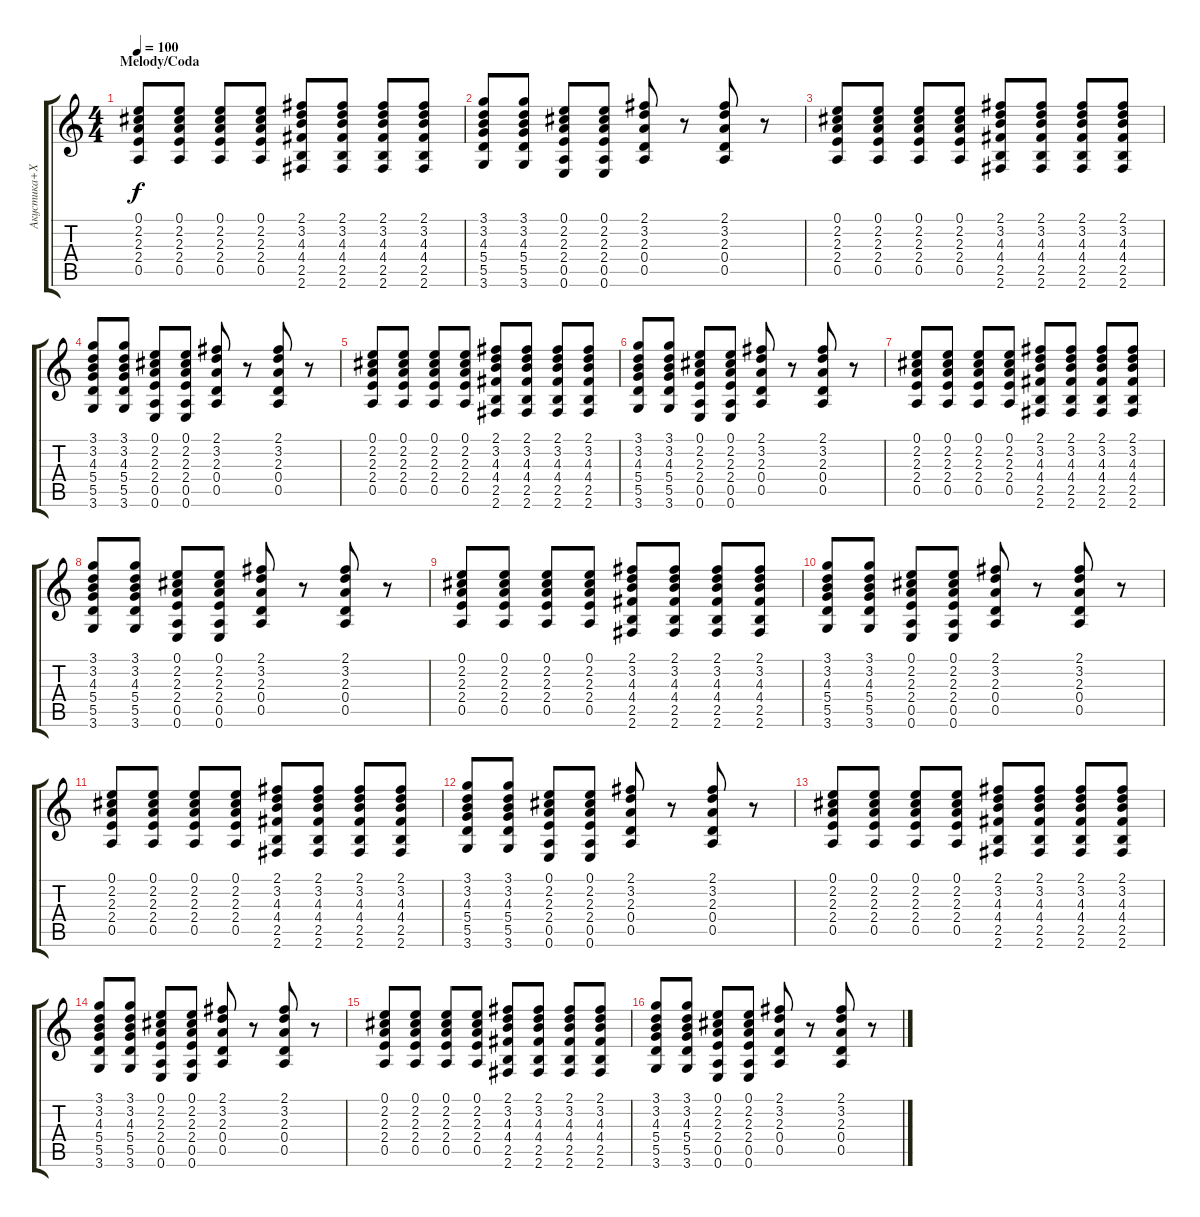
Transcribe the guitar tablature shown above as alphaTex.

\track ("Акустика+Хорус" "Акустика+Х") {instrument acousticguitarsteel}
\staff {score tabs}
\tuning (E4 B3 G3 D3 A2 E2) {hide}
\ts (4 4)
\section ("" "Melody/Coda")
\tempo 100
\clef g2
\ks c
(0.1 2.2 2.3 2.4 0.5).8{dy f} (0.1 2.2 2.3 2.4 0.5).8 (0.1 2.2 2.3 2.4 0.5).8 (0.1 2.2 2.3 2.4 0.5).8 (2.1 3.2 4.3 4.4 2.5 2.6).8 (2.1 3.2 4.3 4.4 2.5 2.6).8 (2.1 3.2 4.3 4.4 2.5 2.6).8 (2.1 3.2 4.3 4.4 2.5 2.6).8 |
(3.1 3.2 4.3 5.4 5.5 3.6).8 (3.1 3.2 4.3 5.4 5.5 3.6).8 (0.1 2.2 2.3 2.4 0.5 0.6).8 (0.1 2.2 2.3 2.4 0.5 0.6).8 (2.1 3.2 2.3 0.4 0.5).8 r.8 (2.1 3.2 2.3 0.4 0.5).8 r.8 |
(0.1 2.2 2.3 2.4 0.5).8 (0.1 2.2 2.3 2.4 0.5).8 (0.1 2.2 2.3 2.4 0.5).8 (0.1 2.2 2.3 2.4 0.5).8 (2.1 3.2 4.3 4.4 2.5 2.6).8 (2.1 3.2 4.3 4.4 2.5 2.6).8 (2.1 3.2 4.3 4.4 2.5 2.6).8 (2.1 3.2 4.3 4.4 2.5 2.6).8 |
(3.1 3.2 4.3 5.4 5.5 3.6).8 (3.1 3.2 4.3 5.4 5.5 3.6).8 (0.1 2.2 2.3 2.4 0.5 0.6).8 (0.1 2.2 2.3 2.4 0.5 0.6).8 (2.1 3.2 2.3 0.4 0.5).8 r.8 (2.1 3.2 2.3 0.4 0.5).8 r.8 |
(0.1 2.2 2.3 2.4 0.5).8 (0.1 2.2 2.3 2.4 0.5).8 (0.1 2.2 2.3 2.4 0.5).8 (0.1 2.2 2.3 2.4 0.5).8 (2.1 3.2 4.3 4.4 2.5 2.6).8 (2.1 3.2 4.3 4.4 2.5 2.6).8 (2.1 3.2 4.3 4.4 2.5 2.6).8 (2.1 3.2 4.3 4.4 2.5 2.6).8 |
(3.1 3.2 4.3 5.4 5.5 3.6).8 (3.1 3.2 4.3 5.4 5.5 3.6).8 (0.1 2.2 2.3 2.4 0.5 0.6).8 (0.1 2.2 2.3 2.4 0.5 0.6).8 (2.1 3.2 2.3 0.4 0.5).8 r.8 (2.1 3.2 2.3 0.4 0.5).8 r.8 |
(0.1 2.2 2.3 2.4 0.5).8 (0.1 2.2 2.3 2.4 0.5).8 (0.1 2.2 2.3 2.4 0.5).8 (0.1 2.2 2.3 2.4 0.5).8 (2.1 3.2 4.3 4.4 2.5 2.6).8 (2.1 3.2 4.3 4.4 2.5 2.6).8 (2.1 3.2 4.3 4.4 2.5 2.6).8 (2.1 3.2 4.3 4.4 2.5 2.6).8 |
(3.1 3.2 4.3 5.4 5.5 3.6).8 (3.1 3.2 4.3 5.4 5.5 3.6).8 (0.1 2.2 2.3 2.4 0.5 0.6).8 (0.1 2.2 2.3 2.4 0.5 0.6).8 (2.1 3.2 2.3 0.4 0.5).8 r.8 (2.1 3.2 2.3 0.4 0.5).8 r.8 |
(0.1 2.2 2.3 2.4 0.5).8 (0.1 2.2 2.3 2.4 0.5).8 (0.1 2.2 2.3 2.4 0.5).8 (0.1 2.2 2.3 2.4 0.5).8 (2.1 3.2 4.3 4.4 2.5 2.6).8 (2.1 3.2 4.3 4.4 2.5 2.6).8 (2.1 3.2 4.3 4.4 2.5 2.6).8 (2.1 3.2 4.3 4.4 2.5 2.6).8 |
(3.1 3.2 4.3 5.4 5.5 3.6).8 (3.1 3.2 4.3 5.4 5.5 3.6).8 (0.1 2.2 2.3 2.4 0.5 0.6).8 (0.1 2.2 2.3 2.4 0.5 0.6).8 (2.1 3.2 2.3 0.4 0.5).8 r.8 (2.1 3.2 2.3 0.4 0.5).8 r.8 |
(0.1 2.2 2.3 2.4 0.5).8 (0.1 2.2 2.3 2.4 0.5).8 (0.1 2.2 2.3 2.4 0.5).8 (0.1 2.2 2.3 2.4 0.5).8 (2.1 3.2 4.3 4.4 2.5 2.6).8 (2.1 3.2 4.3 4.4 2.5 2.6).8 (2.1 3.2 4.3 4.4 2.5 2.6).8 (2.1 3.2 4.3 4.4 2.5 2.6).8 |
(3.1 3.2 4.3 5.4 5.5 3.6).8 (3.1 3.2 4.3 5.4 5.5 3.6).8 (0.1 2.2 2.3 2.4 0.5 0.6).8 (0.1 2.2 2.3 2.4 0.5 0.6).8 (2.1 3.2 2.3 0.4 0.5).8 r.8 (2.1 3.2 2.3 0.4 0.5).8 r.8 |
(0.1 2.2 2.3 2.4 0.5).8 (0.1 2.2 2.3 2.4 0.5).8 (0.1 2.2 2.3 2.4 0.5).8 (0.1 2.2 2.3 2.4 0.5).8 (2.1 3.2 4.3 4.4 2.5 2.6).8 (2.1 3.2 4.3 4.4 2.5 2.6).8 (2.1 3.2 4.3 4.4 2.5 2.6).8 (2.1 3.2 4.3 4.4 2.5 2.6).8 |
(3.1 3.2 4.3 5.4 5.5 3.6).8 (3.1 3.2 4.3 5.4 5.5 3.6).8 (0.1 2.2 2.3 2.4 0.5 0.6).8 (0.1 2.2 2.3 2.4 0.5 0.6).8 (2.1 3.2 2.3 0.4 0.5).8 r.8 (2.1 3.2 2.3 0.4 0.5).8 r.8 |
(0.1 2.2 2.3 2.4 0.5).8 (0.1 2.2 2.3 2.4 0.5).8 (0.1 2.2 2.3 2.4 0.5).8 (0.1 2.2 2.3 2.4 0.5).8 (2.1 3.2 4.3 4.4 2.5 2.6).8 (2.1 3.2 4.3 4.4 2.5 2.6).8 (2.1 3.2 4.3 4.4 2.5 2.6).8 (2.1 3.2 4.3 4.4 2.5 2.6).8 |
(3.1 3.2 4.3 5.4 5.5 3.6).8 (3.1 3.2 4.3 5.4 5.5 3.6).8 (0.1 2.2 2.3 2.4 0.5 0.6).8 (0.1 2.2 2.3 2.4 0.5 0.6).8 (2.1 3.2 2.3 0.4 0.5).8 r.8 (2.1 3.2 2.3 0.4 0.5).8 r.8
